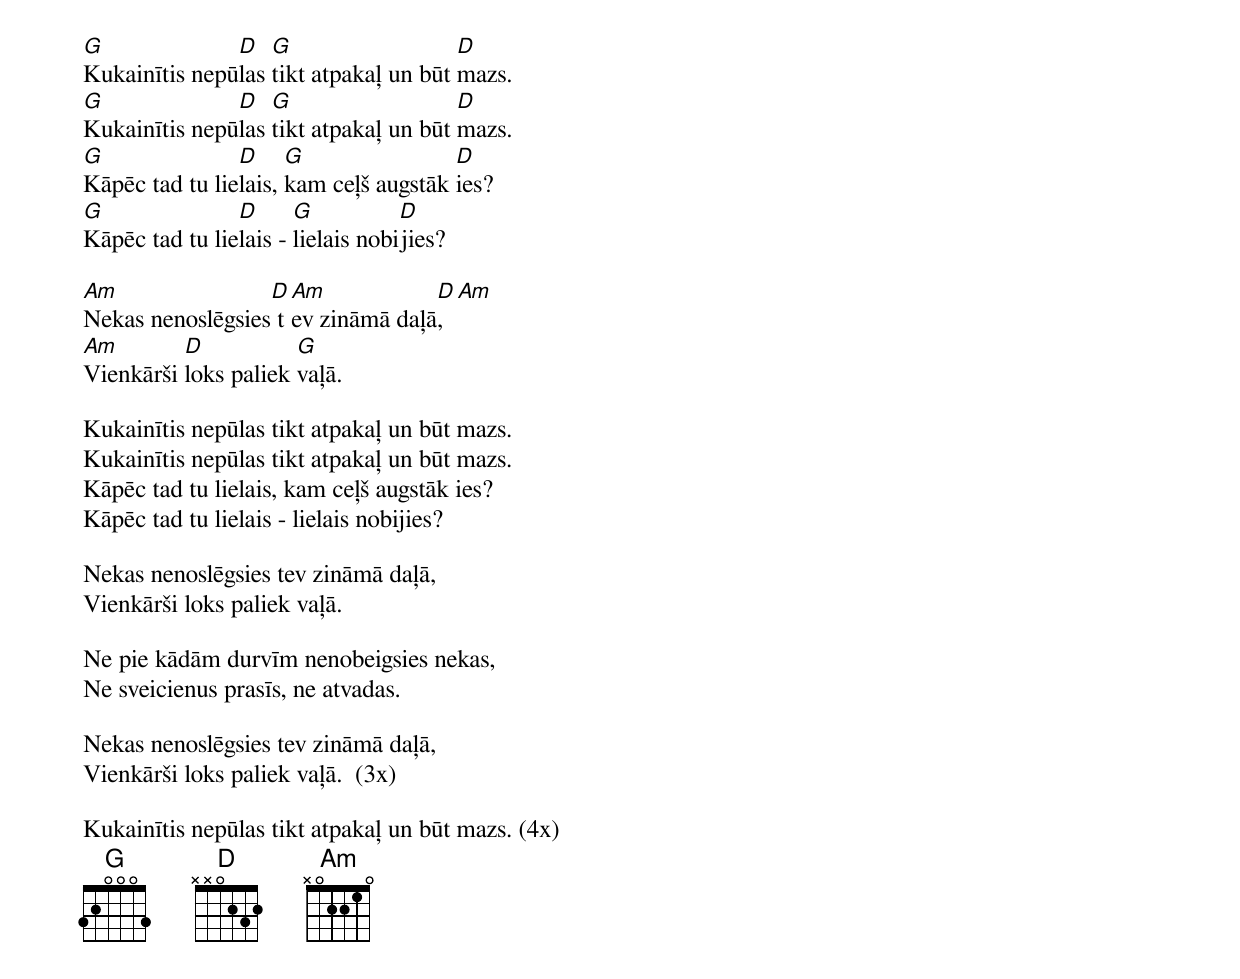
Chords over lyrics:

G              D   G                   D
Kukainītis nepūlas tikt atpakaļ un būt mazs.
G              D   G                   D
Kukainītis nepūlas tikt atpakaļ un būt mazs.
G               D     G                D
Kāpēc tad tu lielais, kam ceļš augstāk ies?
G               D      G           D
Kāpēc tad tu lielais - lielais nobijies?

Am                D Am            D Am
Nekas nenoslēgsies tev zināmā daļā,
Am        D           G
Vienkārši loks paliek vaļā.

Kukainītis nepūlas tikt atpakaļ un būt mazs.
Kukainītis nepūlas tikt atpakaļ un būt mazs.
Kāpēc tad tu lielais, kam ceļš augstāk ies?
Kāpēc tad tu lielais - lielais nobijies?

Nekas nenoslēgsies tev zināmā daļā,
Vienkārši loks paliek vaļā.

Ne pie kādām durvīm nenobeigsies nekas,
Ne sveicienus prasīs, ne atvadas.

Nekas nenoslēgsies tev zināmā daļā,
Vienkārši loks paliek vaļā.  (3x)

Kukainītis nepūlas tikt atpakaļ un būt mazs. (4x)
